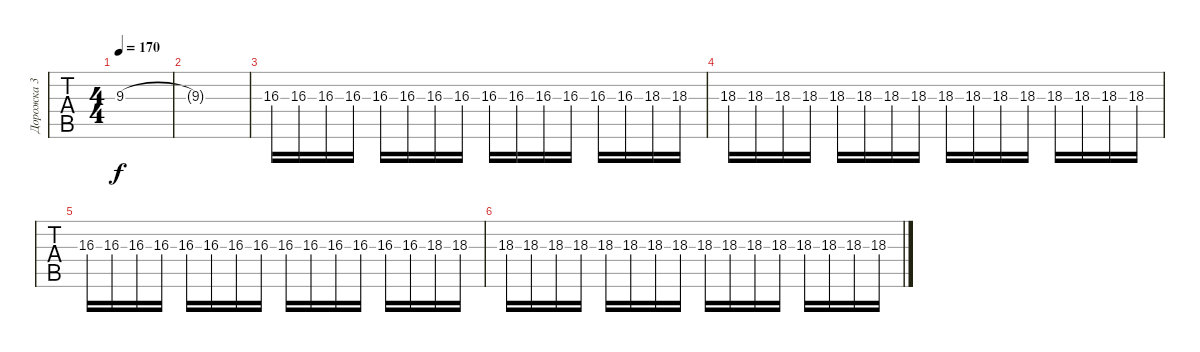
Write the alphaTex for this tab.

\track ("Дорожка 3" "Дорожка 3") {instrument distortionguitar}
\staff {tabs}
\tuning (D4 A3 F3 C3 G2 C2) {hide}
\ts (4 4)
\tempo 170
\clef g2
\ks c
9.3.1{dy f} |
9.3{t}.1 |
16.3.16 16.3.16 16.3.16 16.3.16 16.3.16 16.3.16 16.3.16 16.3.16 16.3.16 16.3.16 16.3.16 16.3.16 16.3.16 16.3.16 18.3.16 18.3.16 |
18.3.16 18.3.16 18.3.16 18.3.16 18.3.16 18.3.16 18.3.16 18.3.16 18.3.16 18.3.16 18.3.16 18.3.16 18.3.16 18.3.16 18.3.16 18.3.16 |
16.3.16 16.3.16 16.3.16 16.3.16 16.3.16 16.3.16 16.3.16 16.3.16 16.3.16 16.3.16 16.3.16 16.3.16 16.3.16 16.3.16 18.3.16 18.3.16 |
18.3.16 18.3.16 18.3.16 18.3.16 18.3.16 18.3.16 18.3.16 18.3.16 18.3.16 18.3.16 18.3.16 18.3.16 18.3.16 18.3.16 18.3.16 18.3.16
